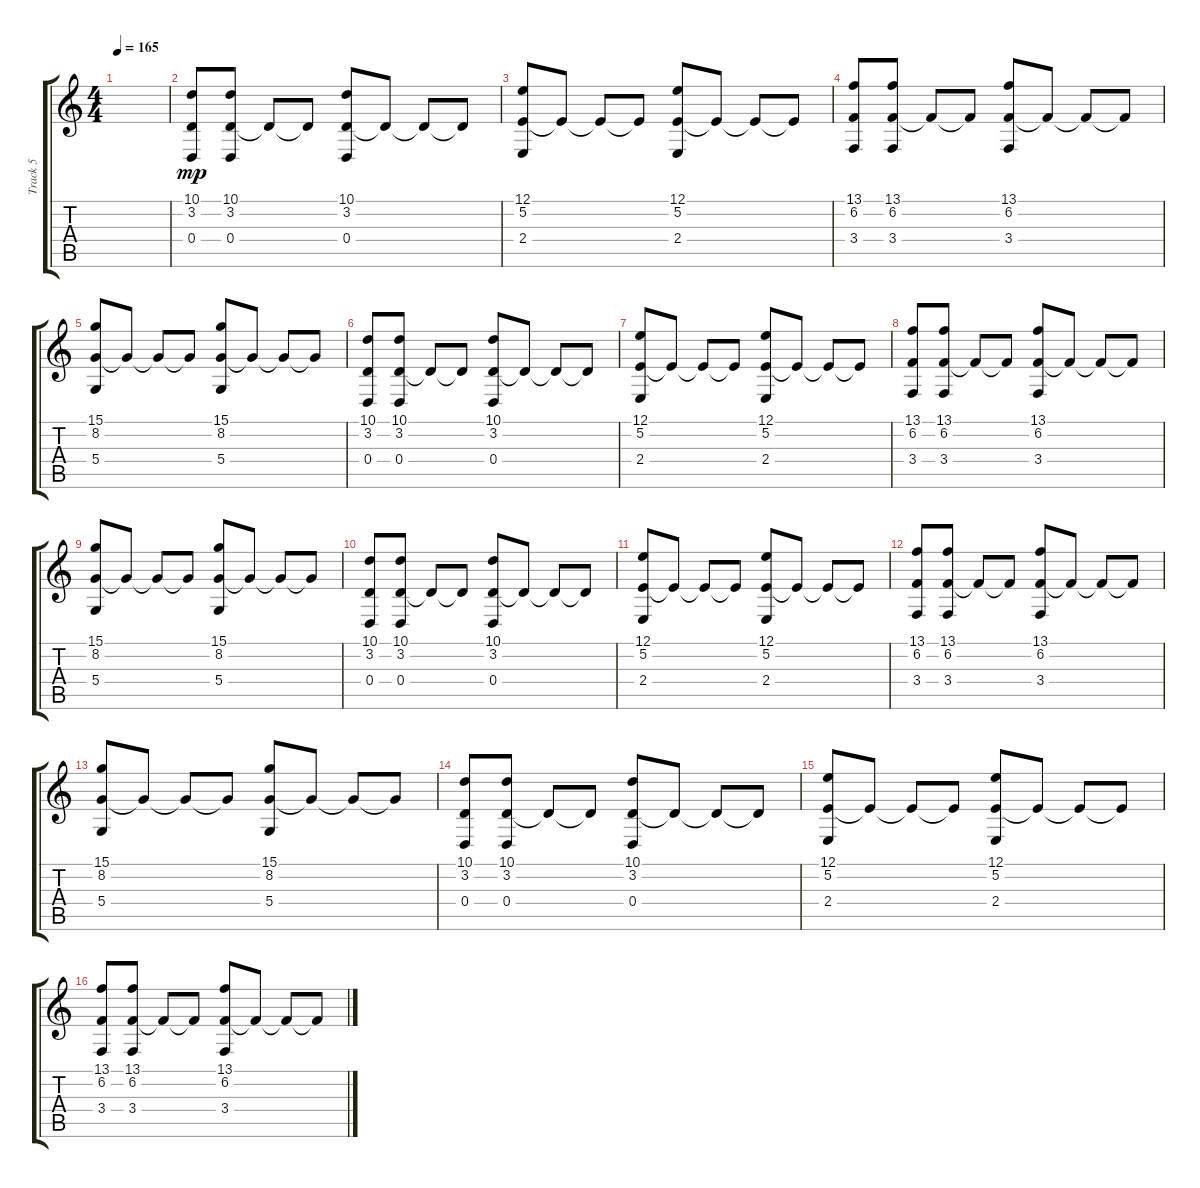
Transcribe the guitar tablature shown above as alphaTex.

\track ("Track 5" "Track 5") {instrument brightacousticpiano}
\staff {score tabs}
\tuning (E4 B3 G3 D3 A2 D2) {hide}
\ts (4 4)
\tempo 165
\clef g2
\ks c
|
(10.1 3.2 0.4).8{dy mp} (10.1 3.2 0.4).8 3.2{t}.8 3.2{t}.8 (10.1 3.2 0.4).8 3.2{t}.8 3.2{t}.8 3.2{t}.8 |
(12.1 5.2 2.4).8 5.2{t}.8 5.2{t}.8 5.2{t}.8 (12.1 5.2 2.4).8 5.2{t}.8 5.2{t}.8 5.2{t}.8 |
(13.1 6.2 3.4).8 (13.1 6.2 3.4).8 6.2{t}.8 6.2{t}.8 (13.1 6.2 3.4).8 6.2{t}.8 6.2{t}.8 6.2{t}.8 |
(15.1 8.2 5.4).8 8.2{t}.8 8.2{t}.8 8.2{t}.8 (15.1 8.2 5.4).8 8.2{t}.8 8.2{t}.8 8.2{t}.8 |
(10.1 3.2 0.4).8 (10.1 3.2 0.4).8 3.2{t}.8 3.2{t}.8 (10.1 3.2 0.4).8 3.2{t}.8 3.2{t}.8 3.2{t}.8 |
(12.1 5.2 2.4).8 5.2{t}.8 5.2{t}.8 5.2{t}.8 (12.1 5.2 2.4).8 5.2{t}.8 5.2{t}.8 5.2{t}.8 |
(13.1 6.2 3.4).8 (13.1 6.2 3.4).8 6.2{t}.8 6.2{t}.8 (13.1 6.2 3.4).8 6.2{t}.8 6.2{t}.8 6.2{t}.8 |
(15.1 8.2 5.4).8 8.2{t}.8 8.2{t}.8 8.2{t}.8 (15.1 8.2 5.4).8 8.2{t}.8 8.2{t}.8 8.2{t}.8 |
(10.1 3.2 0.4).8 (10.1 3.2 0.4).8 3.2{t}.8 3.2{t}.8 (10.1 3.2 0.4).8 3.2{t}.8 3.2{t}.8 3.2{t}.8 |
(12.1 5.2 2.4).8 5.2{t}.8 5.2{t}.8 5.2{t}.8 (12.1 5.2 2.4).8 5.2{t}.8 5.2{t}.8 5.2{t}.8 |
(13.1 6.2 3.4).8 (13.1 6.2 3.4).8 6.2{t}.8 6.2{t}.8 (13.1 6.2 3.4).8 6.2{t}.8 6.2{t}.8 6.2{t}.8 |
(15.1 8.2 5.4).8 8.2{t}.8 8.2{t}.8 8.2{t}.8 (15.1 8.2 5.4).8 8.2{t}.8 8.2{t}.8 8.2{t}.8 |
(10.1 3.2 0.4).8 (10.1 3.2 0.4).8 3.2{t}.8 3.2{t}.8 (10.1 3.2 0.4).8 3.2{t}.8 3.2{t}.8 3.2{t}.8 |
(12.1 5.2 2.4).8 5.2{t}.8 5.2{t}.8 5.2{t}.8 (12.1 5.2 2.4).8 5.2{t}.8 5.2{t}.8 5.2{t}.8 |
(13.1 6.2 3.4).8 (13.1 6.2 3.4).8 6.2{t}.8 6.2{t}.8 (13.1 6.2 3.4).8 6.2{t}.8 6.2{t}.8 6.2{t}.8
